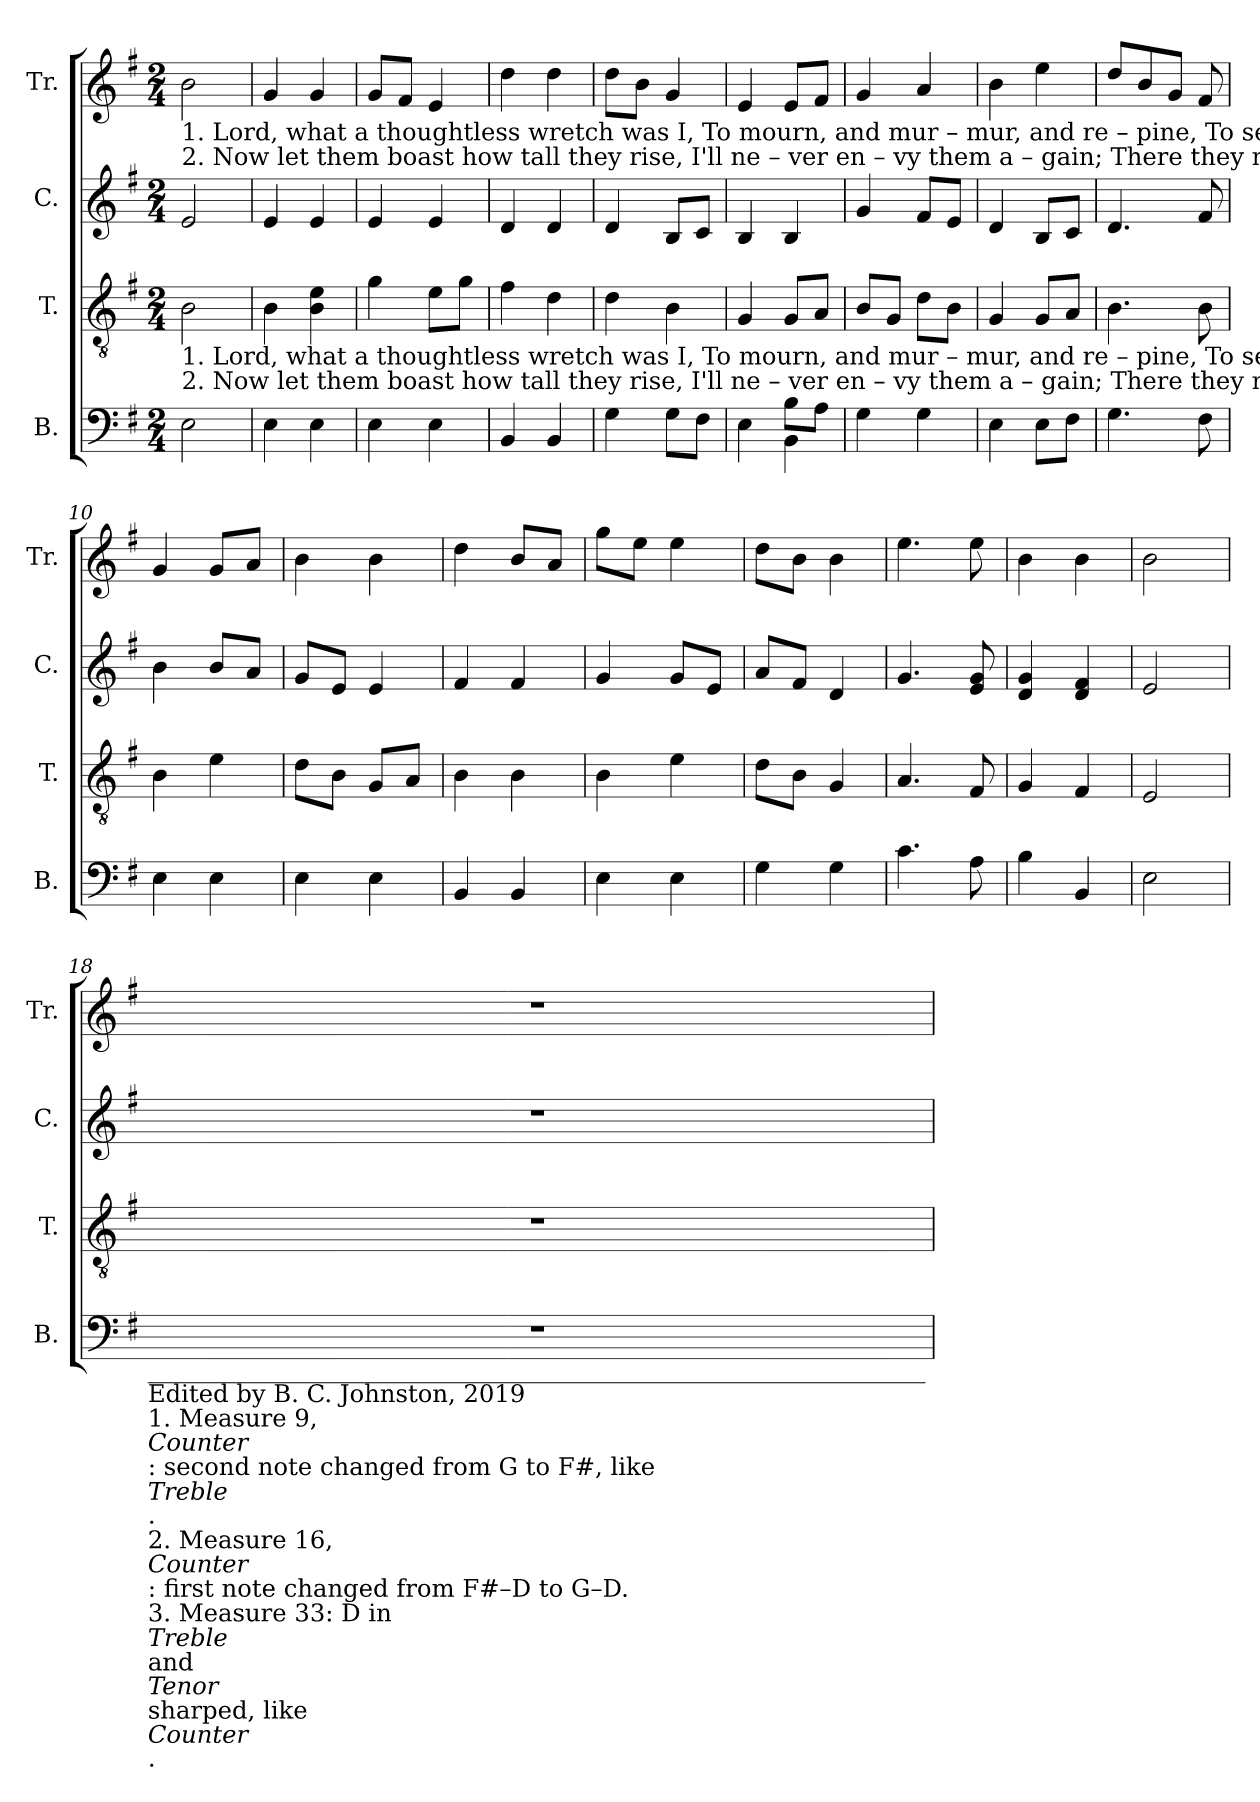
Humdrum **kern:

**kern	**kern	**kern	**kern
*part4	*part3	*part2	*part1
*staff4	*staff3	*staff2	*staff1
*I"B.	*I"T.	*I"C.	*I"Tr.
*I'B.	*I'T.	*I'C.	*I'Tr.
*clefF4	*clefGv2	*clefG2	*clefG2
*k[f#]	*k[f#]	*k[f#]	*k[f#]
*M2/4	*M2/4	*M2/4	*M2/4
*MM80	*MM80	*MM80	*MM80
=1	=1	=1	=1
!	!	!	!LO:TX:b:t=1. Lord, what a thoughtless wretch was I,    To       mourn,  and  mur – mur,  and  re   –   pine,      To     see  the   wick – ed     placed  on   high,   In    pride  and  robes of  honor  shine!
!	!	!	!LO:TX:b:t=2. Now let them boast how tall they rise,    I'll        ne   –   ver    en   –   vy  them  a   –    gain;     There they may stand  with    haugh – ty   eyes,  Till   they plunge deep in  endless  pain.
!	!LO:TX:b:t=1. Lord, what a thoughtless wretch was I,    To       mourn,  and  mur – mur,  and  re   –   pine,      To     see  the   wick – ed     placed  on   high,   In    pride  and  robes of  honor  shine!	!	!
!	!LO:TX:b:t=2. Now let them boast how tall they rise,    I'll        ne   –   ver    en   –   vy  them  a   –    gain;     There they may stand  with    haugh – ty   eyes,  Till   they plunge deep in  endless  pain.	!	!
2E!\	2B!\	2e!/	2b!\
=2	=2	=2	=2
4E!\	4B!\	4e!/	4g!/
4E!\	4B!\ 4e!\	4e!/	4g!/
=3	=3	=3	=3
4E!\	4g!\	4e!/	8g!/L
.	.	.	8f#!/J
4E!\	8e!\L	4e!/	4e!/
.	8g!\J	.	.
=4	=4	=4	=4
4BB!/	4f#!\	4d!/	4dd!\
4BB!/	4d!\	4d!/	4dd!\
=5	=5	=5	=5
4G!\	4d!\	4d!/	8dd!\L
.	.	.	8b!\J
8G!\L	4B!\	8B!/L	4g!/
8F#!\J	.	8c!/J	.
=6	=6	=6	=6
*^	*	*	*
4E!\	4ryy	4G!/	4B!/	4e!/
8B!\L	4BB!\	8G!/L	4B!/	8e!/L
8A!\J	.	8A!/J	.	8f#!/J
*v	*v	*	*	*
=7	=7	=7	=7
4G!\	8B!/L	4g!/	4g!/
.	8G!/J	.	.
4G!\	8d!\L	8f#!/L	4a!/
.	8B!\J	8e!/J	.
=8	=8	=8	=8
4E!\	4G!/	4d!/	4b!\
8E!\L	8G!/L	8B!/L	4ee!\
8F#!\J	8A!/J	8c!/J	.
=9	=9	=9	=9
4.G!\	4.B!\	4.d!/	8dd!/L
.	.	.	8b!/
.	.	.	8g!/J
8F#!\	8B!\	8f#!/	8f#!/
=10	=10	=10	=10
4E!\	4B!\	4b!\	4g!/
4E!\	4e!\	8b!/L	8g!/L
.	.	8a!/J	8a!/J
=11	=11	=11	=11
4E!\	8d!\L	8g!/L	4b!\
.	8B!\J	8e!/J	.
4E!\	8G!/L	4e!/	4b!\
.	8A!/J	.	.
=12	=12	=12	=12
4BB!/	4B!\	4f#!/	4dd!\
4BB!/	4B!\	4f#!/	8b!/L
.	.	.	8a!/J
=13	=13	=13	=13
4E!\	4B!\	4g!/	8gg!\L
.	.	.	8ee!\J
4E!\	4e!\	8g!/L	4ee!\
.	.	8e!/J	.
=14	=14	=14	=14
4G!\	8d!\L	8a!/L	8dd!\L
.	8B!\J	8f#!/J	8b!\J
4G!\	4G!/	4d!/	4b!\
=15	=15	=15	=15
4.c!\	4.A!/	4.g!/	4.ee!\
8A!\	8F#!/	8e!/ 8g!/	8ee!\
=16	=16	=16	=16
4B!\	4G!/	4d!/ 4g!/	4b!\
4BB!/	4F#!/	4d!/ 4f#!/	4b!\
=17	=17	=17	=17
2E!\	2E!/	2e!/	2b!\
!!LO:LB:g=z
=18	=18	=18	=18
!LO:TX:b:t=________________________________________________________________	!	!	!
!LO:TX:b:t=Edited by B. C. Johnston, 2019	!	!	!
!LO:TX:b:t=1. Measure 9,	!	!	!
!LO:TX:b:i:t=Counter	!	!	!
!LO:TX:b:t=&colon; second note changed from G to F#, like	!	!	!
!LO:TX:b:i:t=Treble	!	!	!
!LO:TX:b:t=.	!	!	!
!LO:TX:b:t=2. Measure 16,	!	!	!
!LO:TX:b:i:t=Counter	!	!	!
!LO:TX:b:t=&colon; first note changed from F#–D to G–D.	!	!	!
!LO:TX:b:t=3. Measure 33&colon; D in	!	!	!
!LO:TX:b:i:t=Treble	!	!	!
!LO:TX:b:t=and	!	!	!
!LO:TX:b:i:t=Tenor	!	!	!
!LO:TX:b:t=sharped, like	!	!	!
!LO:TX:b:i:t=Counter	!	!	!
!LO:TX:b:t=.	!	!	!
2r	2r	2r	2r
=	=	=	=
*-	*-	*-	*-
